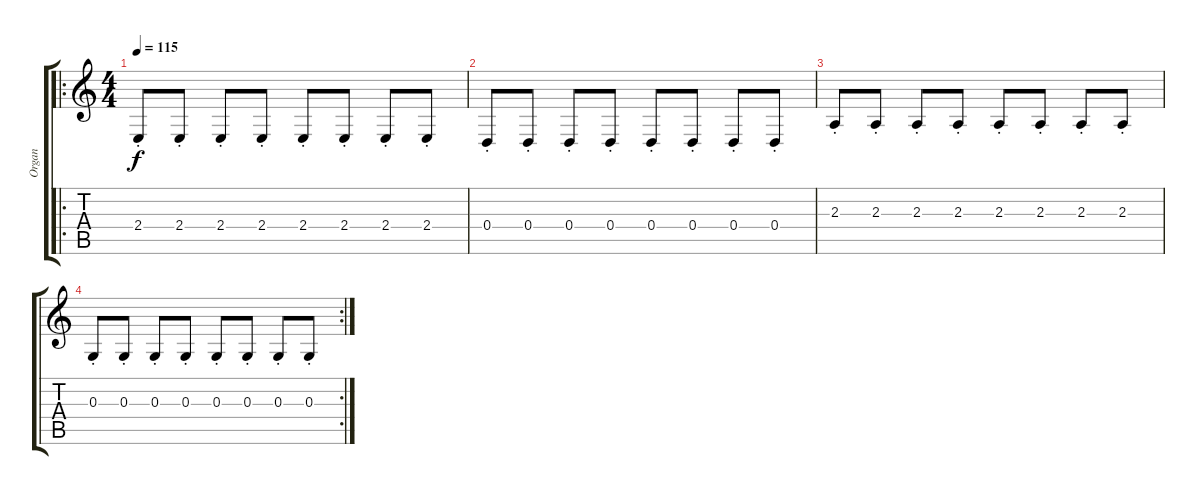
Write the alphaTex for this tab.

\track ("Organ" "Organ") {instrument rockorgan}
\staff {score tabs}
\tuning (E4 B3 G3 D3 A2 E2) {hide}
\ro
\ts (4 4)
\tempo 115
\clef g2
\ks c
2.4{st}.8{dy f} 2.4{st}.8 2.4{st}.8 2.4{st}.8 2.4{st}.8 2.4{st}.8 2.4{st}.8 2.4{st}.8 |
0.4{st}.8 0.4{st}.8 0.4{st}.8 0.4{st}.8 0.4{st}.8 0.4{st}.8 0.4{st}.8 0.4{st}.8 |
2.3{st}.8 2.3{st}.8 2.3{st}.8 2.3{st}.8 2.3{st}.8 2.3{st}.8 2.3{st}.8 2.3{st}.8 |
\rc 2
0.3{st}.8 0.3{st}.8 0.3{st}.8 0.3{st}.8 0.3{st}.8 0.3{st}.8 0.3{st}.8 0.3{st}.8
